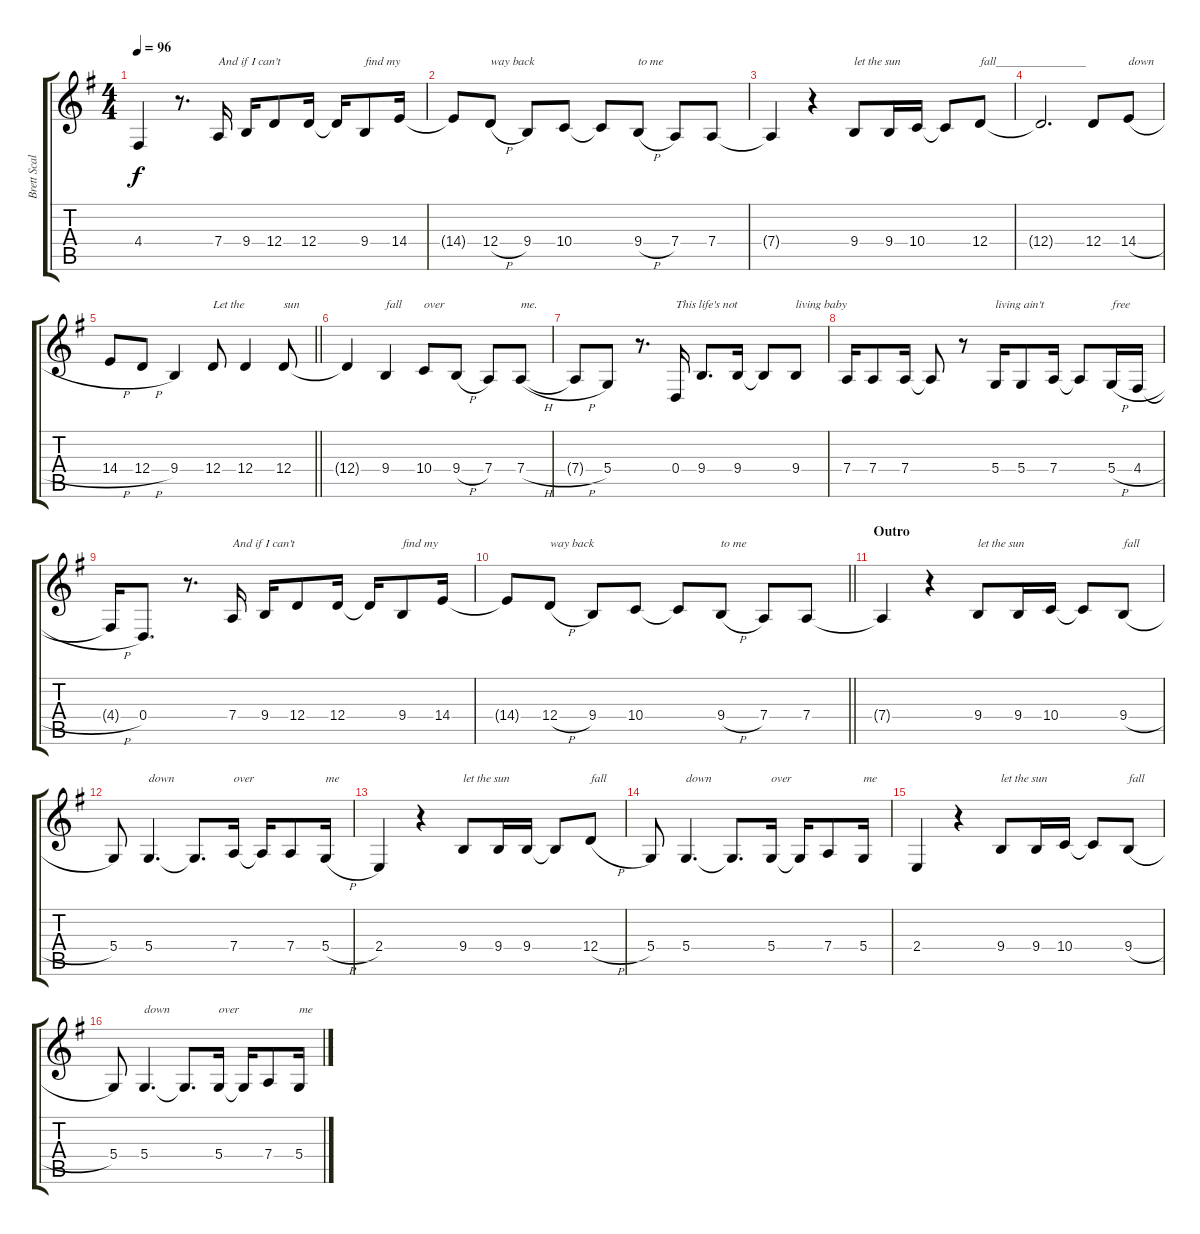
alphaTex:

\track ("Brett Scallions (Lead Vocals)" "Brett Scal") {instrument violin}
\staff {score tabs}
\tuning (E4 B3 G3 D3 A2 E2) {hide}
\ts (4 4)
\tempo 96
\clef g2
\ks g
4.4{t}.4{dy f} r.8{d} 7.4.16{txt "And if I can't"} 9.4.16 12.4.8 12.4.16 12.4{t}.16 9.4.8{txt "find my"} 14.4.16 |
14.4{t}.8 12.4{h}.8{txt "way back"} 9.4.8 10.4.8 10.4{t}.8 9.4{h}.8{txt "to me"} 7.4.8 7.4.8 |
7.4{t}.4 r.4 9.4.8{txt "let the sun"} 9.4.16 10.4.16 10.4{t}.8 12.4.8{txt "fall_______________"} |
12.4{t}.2{d} 12.4.8 14.4{h}.8{txt "down"} |
\barLineRight lightlight
14.4{h}.8 12.4{h}.8 9.4.4 12.4.8{txt "Let the"} 12.4.4 12.4.8{txt "sun"} |
12.4{t}.4 9.4.4{txt "fall"} 10.4.8{txt "over"} 9.4{h}.8 7.4.8 7.4{h}.8{txt "me."} |
7.4{h t}.8 5.4.8 r.8{d} 0.4.16{txt "This life's not"} 9.4.8{d} 9.4.16 9.4{t}.8 9.4.8{txt "living baby"} |
7.4.16 7.4.8 7.4.16 7.4{t}.8 r.8 5.4.16{txt "living ain't"} 5.4.8 7.4.16 7.4{t}.8 5.4{h}.16{txt "free"} 4.4{h}.16 |
4.4{h t}.16 0.4.8{d} r.8{d} 7.4.16{txt "And if I can't"} 9.4.16 12.4.8 12.4.16 12.4{t}.16 9.4.8{txt "find my"} 14.4.16 |
\barLineRight lightlight
14.4{t}.8 12.4{h}.8{txt "way back"} 9.4.8 10.4.8 10.4{t}.8 9.4{h}.8{txt "to me"} 7.4.8 7.4.8 |
\section ("" "Outro")
7.4{t}.4 r.4 9.4.8{txt "let the sun"} 9.4.16 10.4.16 10.4{t}.8 9.4{h}.8{txt "fall"} |
5.4.8 5.4.4{d txt "down"} 5.4{t}.8{d} 7.4.16{txt "over"} 7.4{t}.16 7.4.8 5.4{h}.16{txt "me"} |
2.4.4 r.4 9.4.8{txt "let the sun"} 9.4.16 9.4.16 9.4{t}.8 12.4{h}.8{txt "fall"} |
5.4.8 5.4.4{d txt "down"} 5.4{t}.8{d} 5.4.16{txt "over"} 5.4{t}.16 7.4.8 5.4.16{txt "me"} |
2.4.4 r.4 9.4.8{txt "let the sun"} 9.4.16 10.4.16 10.4{t}.8 9.4{h}.8{txt "fall"} |
5.4.8 5.4.4{d txt "down"} 5.4{t}.8{d} 5.4.16{txt "over"} 5.4{t}.16 7.4.8 5.4.16{txt "me"}
